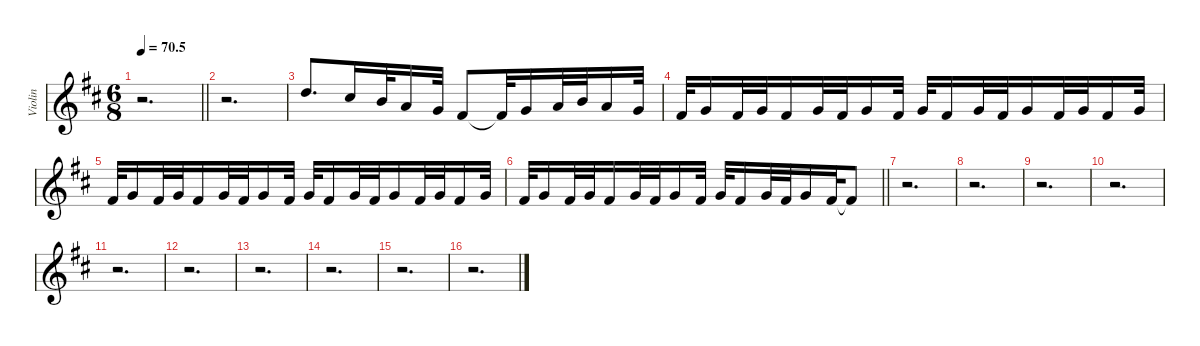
\defaultSystemsLayout 4
\hideDynamics
\bracketExtendMode groupsimilarinstruments
\firstSystemTrackNameMode fullname
\otherSystemsTrackNameOrientation horizontal
\track ("Violin" "vln.") {defaultSystemsLayout 8 instrument violin}
\staff {score}
\tuning (E5 A4 D4 G3)
\ts (6 8)
\tempo
70.5
\accidentals auto
\clef g2
\ottava regular
\simile none
\barLineRight lightlight
\ks bminor
r.2{d dy ff} |
r.2{d} |
5.2.8{d beam invert} 4.2.16 9.3.32 7.3.16 5.3.32 4.3.8 4.3{t}.32 5.3.16 7.3.32 9.3.32 7.3.16 5.3.32 |
4.3.32{dy mf} 5.3.16 4.3.32 5.3.32 4.3.16 5.3.32 4.3.32 5.3.16 4.3.32 5.3.32{dy f} 4.3.16 5.3.32 4.3.32 5.3.16 4.3.32 5.3.32 4.3.16 5.3.32 |
4.3.32 5.3.16 4.3.32 5.3.32{dy ff} 4.3.16 5.3.32 4.3.32 5.3.16 4.3.32 5.3.32 4.3.16 5.3.32 4.3.32 5.3.16 4.3.32 5.3.32{dy fff} 4.3.16 5.3.32 |
\barLineRight lightlight
4.3.32 5.3.16 4.3.32 5.3.32 4.3.16 5.3.32 4.3.32 5.3.16 4.3.32 5.3.32 4.3.16 5.3.32 4.3.32 5.3.16 4.3.32 4.3{t}.8 |
r.2{d} |
r.2{d} |
r.2{d} |
r.2{d} |
r.2{d} |
r.2{d} |
r.2{d} |
r.2{d} |
r.2{d} |
r.2{d}
